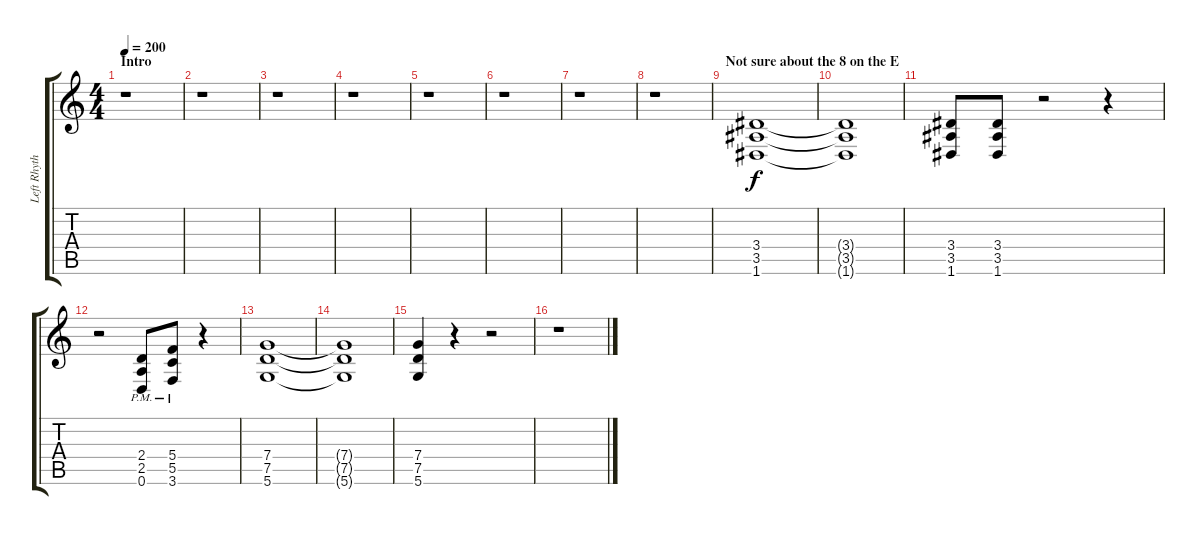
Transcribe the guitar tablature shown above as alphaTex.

\track ("Left Rhythm Gtr" "Left Rhyth") {instrument overdrivenguitar}
\staff {score tabs}
\tuning (D4 A3 F3 C3 G2 D2) {hide}
\ts (4 4)
\section ("" "Intro")
\tempo 200
\clef g2
\ks c
r.1{dy f instrument overdrivenguitar} |
r.1 |
r.1 |
r.1 |
r.1 |
r.1 |
r.1 |
r.1 |
\section ("" "Not sure about the 8 on the E")
(3.4 3.5 1.6).1 |
(3.4{t} 3.5{t} 1.6{t}).1 |
(3.4 3.5 1.6).8 (3.4 3.5 1.6).8 r.2 r.4 |
r.2 (2.4{pm} 2.5{pm} 0.6{pm}).8 (5.4{pm} 5.5{pm} 3.6{pm}).8 r.4 |
(7.4 7.5 5.6).1 |
(7.4{t} 7.5{t} 5.6{t}).1 |
(7.4 7.5 5.6).4 r.4 r.2 |
r.1
